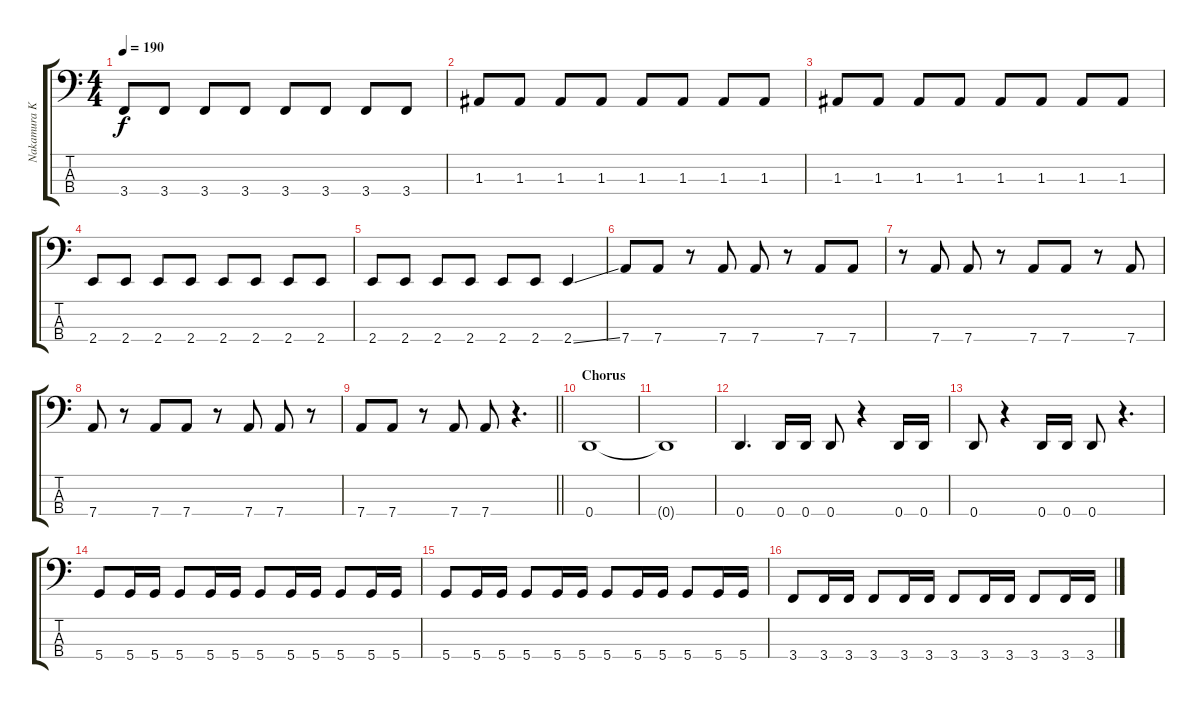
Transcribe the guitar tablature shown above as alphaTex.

\track ("Nakamura Kazuhiko" "Nakamura K") {instrument electricbassfinger}
\staff {score tabs}
\tuning (G2 D2 A1 D1) {hide}
\ts (4 4)
\tempo 190
\clef f4
\ks c
3.4.8{dy f} 3.4.8 3.4.8 3.4.8 3.4.8 3.4.8 3.4.8 3.4.8 |
1.3.8 1.3.8 1.3.8 1.3.8 1.3.8 1.3.8 1.3.8 1.3.8 |
1.3.8 1.3.8 1.3.8 1.3.8 1.3.8 1.3.8 1.3.8 1.3.8 |
2.4.8 2.4.8 2.4.8 2.4.8 2.4.8 2.4.8 2.4.8 2.4.8 |
2.4.8 2.4.8 2.4.8 2.4.8 2.4.8 2.4.8 2.4{ss}.4 |
7.4.8 7.4.8 r.8 7.4.8 7.4.8 r.8 7.4.8 7.4.8 |
r.8 7.4.8 7.4.8 r.8 7.4.8 7.4.8 r.8 7.4.8 |
7.4.8 r.8 7.4.8 7.4.8 r.8 7.4.8 7.4.8 r.8 |
\barLineRight lightlight
7.4.8 7.4.8 r.8 7.4.8 7.4.8 r.4{d} |
\section ("" "Chorus")
0.4.1 |
0.4{t}.1 |
0.4.4{d} 0.4.16 0.4.16 0.4.8 r.4 0.4.16 0.4.16 |
0.4.8 r.4 0.4.16 0.4.16 0.4.8 r.4{d} |
5.4.8 5.4.16 5.4.16 5.4.8 5.4.16 5.4.16 5.4.8 5.4.16 5.4.16 5.4.8 5.4.16 5.4.16 |
5.4.8 5.4.16 5.4.16 5.4.8 5.4.16 5.4.16 5.4.8 5.4.16 5.4.16 5.4.8 5.4.16 5.4.16 |
3.4.8 3.4.16 3.4.16 3.4.8 3.4.16 3.4.16 3.4.8 3.4.16 3.4.16 3.4.8 3.4.16 3.4.16
